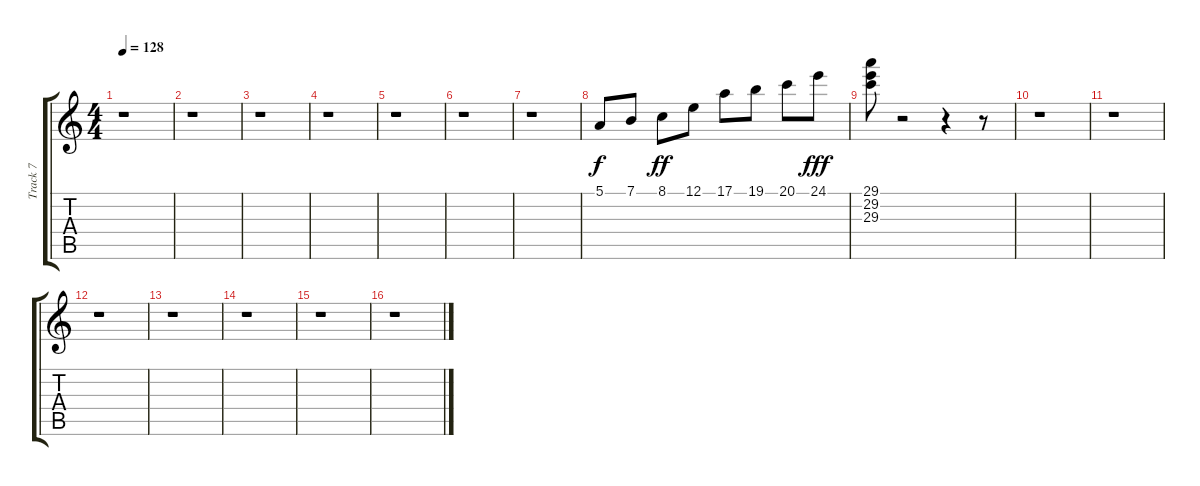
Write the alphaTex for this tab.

\track ("Track 7" "Track 7") {instrument flute}
\staff {score tabs}
\tuning (E4 B3 G3 D3 A2 E2) {hide}
\ts (4 4)
\tempo 128
\clef g2
\ks c
r.1{dy f} |
r.1 |
r.1 |
r.1 |
r.1 |
r.1 |
r.1 |
5.1.8 7.1.8 8.1.8{dy ff} 12.1.8 17.1.8 19.1.8 20.1.8 24.1.8{dy fff} |
(29.1 29.2 29.3).8 r.2 r.4 r.8 |
r.1 |
r.1 |
r.1 |
r.1 |
r.1 |
r.1 |
r.1
